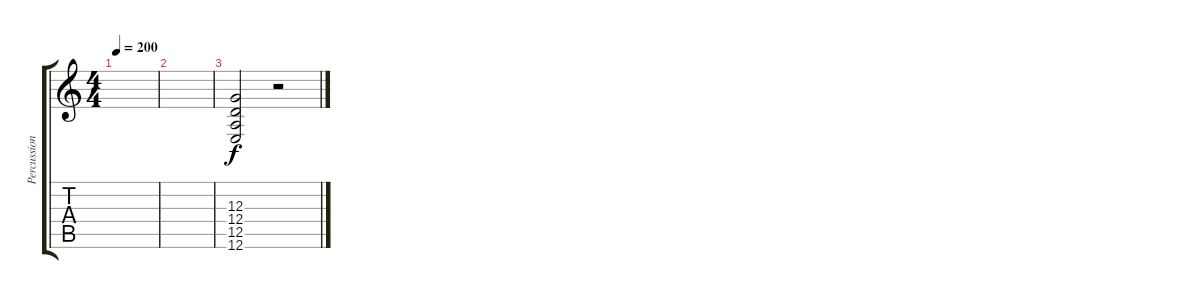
\track ("Percussion" "Percussion") {instrument reversecymbal}
\staff {score tabs}
\tuning (E4 B3 G3 D3 A2 E2) {hide}
\ts (4 4)
\tempo 200
\clef g2
\ks c
|
|
(12.3 12.4 12.5 12.6).2 r.2
